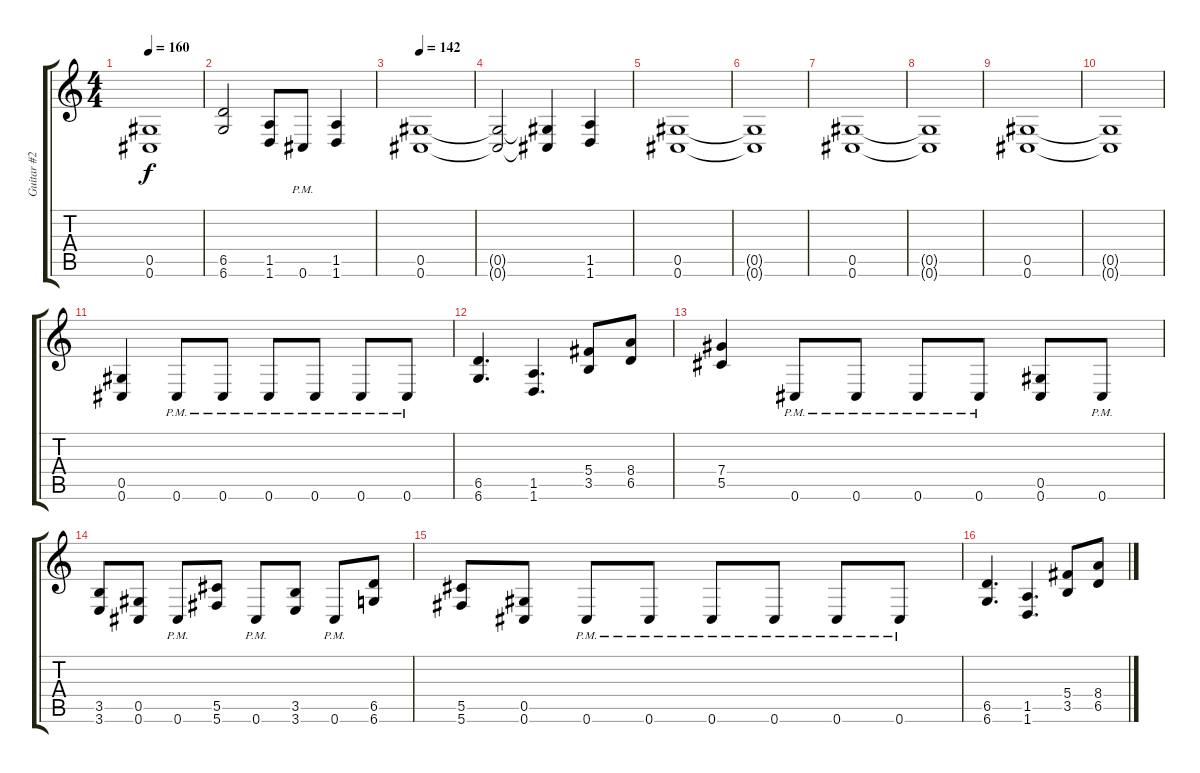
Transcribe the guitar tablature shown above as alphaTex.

\track ("Guitar #2" "Guitar #2") {instrument distortionguitar}
\staff {score tabs}
\tuning (Eb4 Bb3 Gb3 Db3 Ab2 Db2) {hide}
\ts (4 4)
\tempo 160
\clef g2
\ks c
(0.5 0.6).1{dy f} |
(6.5 6.6).2 (1.5 1.6).8 0.6{pm}.8 (1.5 1.6).4 |
\tempo 142
(0.5 0.6).1 |
(0.5{t} 0.6{t}).2 (0.5{t} 0.6{t}).4 (1.5 1.6).4 |
(0.5 0.6).1 |
(0.5{t} 0.6{t}).1 |
(0.5 0.6).1 |
(0.5{t} 0.6{t}).1 |
(0.5 0.6).1 |
(0.5{t} 0.6{t}).1 |
(0.5 0.6).4 0.6{pm}.8 0.6{pm}.8 0.6{pm}.8 0.6{pm}.8 0.6{pm}.8 0.6{pm}.8 |
(6.5 6.6).4{d} (1.5 1.6).4{d} (5.4 3.5).8 (8.4 6.5).8 |
(7.4 5.5).4 0.6{pm}.8 0.6{pm}.8 0.6{pm}.8 0.6{pm}.8 (0.5 0.6).8 0.6{pm}.8 |
(3.5 3.6).8 (0.5 0.6).8 0.6{pm}.8 (5.5 5.6).8 0.6{pm}.8 (3.5 3.6).8 0.6{pm}.8 (6.5 6.6).8 |
(5.5 5.6).8 (0.5 0.6).8 0.6{pm}.8 0.6{pm}.8 0.6{pm}.8 0.6{pm}.8 0.6{pm}.8 0.6{pm}.8 |
(6.5 6.6).4{d} (1.5 1.6).4{d} (5.4 3.5).8 (8.4 6.5).8
